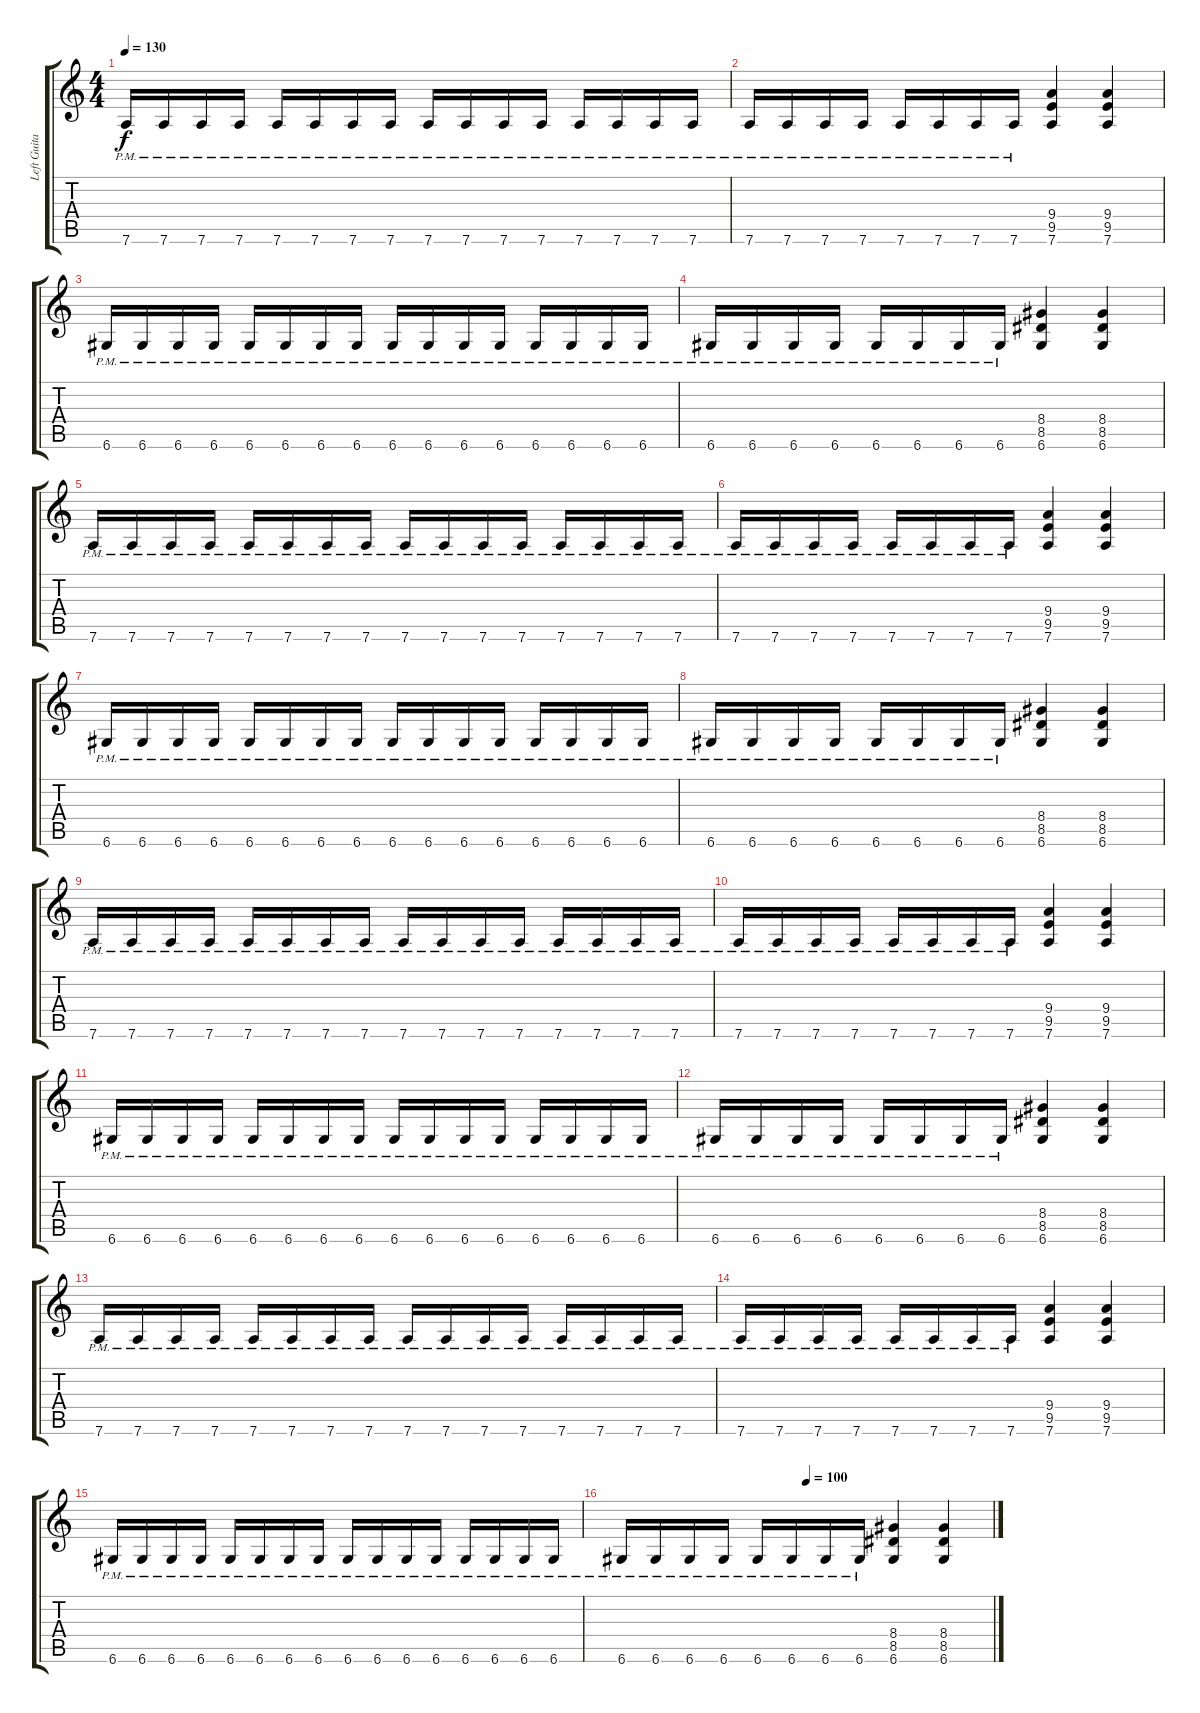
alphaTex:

\track ("Left Guitar" "Left Guita") {instrument distortionguitar}
\staff {score tabs}
\tuning (D4 A3 F3 C3 G2 D2) {hide}
\ts (4 4)
\tempo 130
\clef g2
\ks c
7.6{pm}.16{dy f} 7.6{pm}.16 7.6{pm}.16 7.6{pm}.16 7.6{pm}.16 7.6{pm}.16 7.6{pm}.16 7.6{pm}.16 7.6{pm}.16 7.6{pm}.16 7.6{pm}.16 7.6{pm}.16 7.6{pm}.16 7.6{pm}.16 7.6{pm}.16 7.6{pm}.16 |
7.6{pm}.16 7.6{pm}.16 7.6{pm}.16 7.6{pm}.16 7.6{pm}.16 7.6{pm}.16 7.6{pm}.16 7.6{pm}.16 (9.4 9.5 7.6).4 (9.4 9.5 7.6).4 |
6.6{pm}.16 6.6{pm}.16 6.6{pm}.16 6.6{pm}.16 6.6{pm}.16 6.6{pm}.16 6.6{pm}.16 6.6{pm}.16 6.6{pm}.16 6.6{pm}.16 6.6{pm}.16 6.6{pm}.16 6.6{pm}.16 6.6{pm}.16 6.6{pm}.16 6.6{pm}.16 |
6.6{pm}.16 6.6{pm}.16 6.6{pm}.16 6.6{pm}.16 6.6{pm}.16 6.6{pm}.16 6.6{pm}.16 6.6{pm}.16 (8.4 8.5 6.6).4 (8.4 8.5 6.6).4 |
7.6{pm}.16 7.6{pm}.16 7.6{pm}.16 7.6{pm}.16 7.6{pm}.16 7.6{pm}.16 7.6{pm}.16 7.6{pm}.16 7.6{pm}.16 7.6{pm}.16 7.6{pm}.16 7.6{pm}.16 7.6{pm}.16 7.6{pm}.16 7.6{pm}.16 7.6{pm}.16 |
7.6{pm}.16 7.6{pm}.16 7.6{pm}.16 7.6{pm}.16 7.6{pm}.16 7.6{pm}.16 7.6{pm}.16 7.6{pm}.16 (9.4 9.5 7.6).4 (9.4 9.5 7.6).4 |
6.6{pm}.16 6.6{pm}.16 6.6{pm}.16 6.6{pm}.16 6.6{pm}.16 6.6{pm}.16 6.6{pm}.16 6.6{pm}.16 6.6{pm}.16 6.6{pm}.16 6.6{pm}.16 6.6{pm}.16 6.6{pm}.16 6.6{pm}.16 6.6{pm}.16 6.6{pm}.16 |
6.6{pm}.16 6.6{pm}.16 6.6{pm}.16 6.6{pm}.16 6.6{pm}.16 6.6{pm}.16 6.6{pm}.16 6.6{pm}.16 (8.4 8.5 6.6).4 (8.4 8.5 6.6).4 |
7.6{pm}.16 7.6{pm}.16 7.6{pm}.16 7.6{pm}.16 7.6{pm}.16 7.6{pm}.16 7.6{pm}.16 7.6{pm}.16 7.6{pm}.16 7.6{pm}.16 7.6{pm}.16 7.6{pm}.16 7.6{pm}.16 7.6{pm}.16 7.6{pm}.16 7.6{pm}.16 |
7.6{pm}.16 7.6{pm}.16 7.6{pm}.16 7.6{pm}.16 7.6{pm}.16 7.6{pm}.16 7.6{pm}.16 7.6{pm}.16 (9.4 9.5 7.6).4 (9.4 9.5 7.6).4 |
6.6{pm}.16 6.6{pm}.16 6.6{pm}.16 6.6{pm}.16 6.6{pm}.16 6.6{pm}.16 6.6{pm}.16 6.6{pm}.16 6.6{pm}.16 6.6{pm}.16 6.6{pm}.16 6.6{pm}.16 6.6{pm}.16 6.6{pm}.16 6.6{pm}.16 6.6{pm}.16 |
6.6{pm}.16 6.6{pm}.16 6.6{pm}.16 6.6{pm}.16 6.6{pm}.16 6.6{pm}.16 6.6{pm}.16 6.6{pm}.16 (8.4 8.5 6.6).4 (8.4 8.5 6.6).4 |
7.6{pm}.16 7.6{pm}.16 7.6{pm}.16 7.6{pm}.16 7.6{pm}.16 7.6{pm}.16 7.6{pm}.16 7.6{pm}.16 7.6{pm}.16 7.6{pm}.16 7.6{pm}.16 7.6{pm}.16 7.6{pm}.16 7.6{pm}.16 7.6{pm}.16 7.6{pm}.16 |
7.6{pm}.16 7.6{pm}.16 7.6{pm}.16 7.6{pm}.16 7.6{pm}.16 7.6{pm}.16 7.6{pm}.16 7.6{pm}.16 (9.4 9.5 7.6).4 (9.4 9.5 7.6).4 |
6.6{pm}.16 6.6{pm}.16 6.6{pm}.16 6.6{pm}.16 6.6{pm}.16 6.6{pm}.16 6.6{pm}.16 6.6{pm}.16 6.6{pm}.16 6.6{pm}.16 6.6{pm}.16 6.6{pm}.16 6.6{pm}.16 6.6{pm}.16 6.6{pm}.16 6.6{pm}.16 |
\tempo (100 0.5)
6.6{pm}.16 6.6{pm}.16 6.6{pm}.16 6.6{pm}.16 6.6{pm}.16 6.6{pm}.16 6.6{pm}.16 6.6{pm}.16 (8.4 8.5 6.6).4 (8.4 8.5 6.6).4
